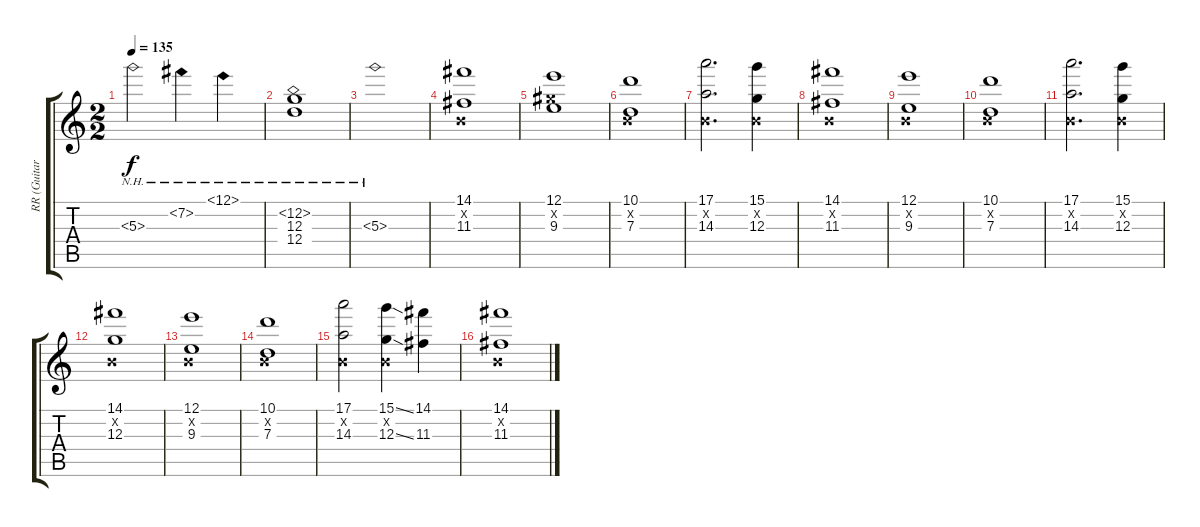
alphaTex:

\track ("RR (Guitar 5)" "RR (Guitar") {instrument distortionguitar}
\staff {score tabs}
\tuning (E4 B3 G3 D3 A2 E2) {hide}
\ts (2 2)
\tempo 135
\clef g2
\ks c
5.3{nh}.2{dy f} 7.2{nh}.4 12.1{nh}.4 |
(12.2{nh} 12.3 12.4).1 |
5.3{nh}.1 |
(14.1 0.2{x} 11.3).1 |
(12.1 9.2{x} 9.3).1 |
(10.1 0.2{x} 7.3).1 |
(17.1 0.2{x} 14.3).2{d} (15.1 0.2{x} 12.3).4 |
(14.1 0.2{x} 11.3).1 |
(12.1 0.2{x} 9.3).1 |
(10.1 0.2{x} 7.3).1 |
(17.1 0.2{x} 14.3).2{d} (15.1 0.2{x} 12.3).4 |
(14.1 0.2{x} 12.3).1 |
(12.1 0.2{x} 9.3).1 |
(10.1 0.2{x} 7.3).1 |
(17.1 0.2{x} 14.3).2 (15.1{ss} 0.2{x} 12.3{ss}).4 (14.1 11.3).4 |
(14.1 0.2{x} 11.3).1
